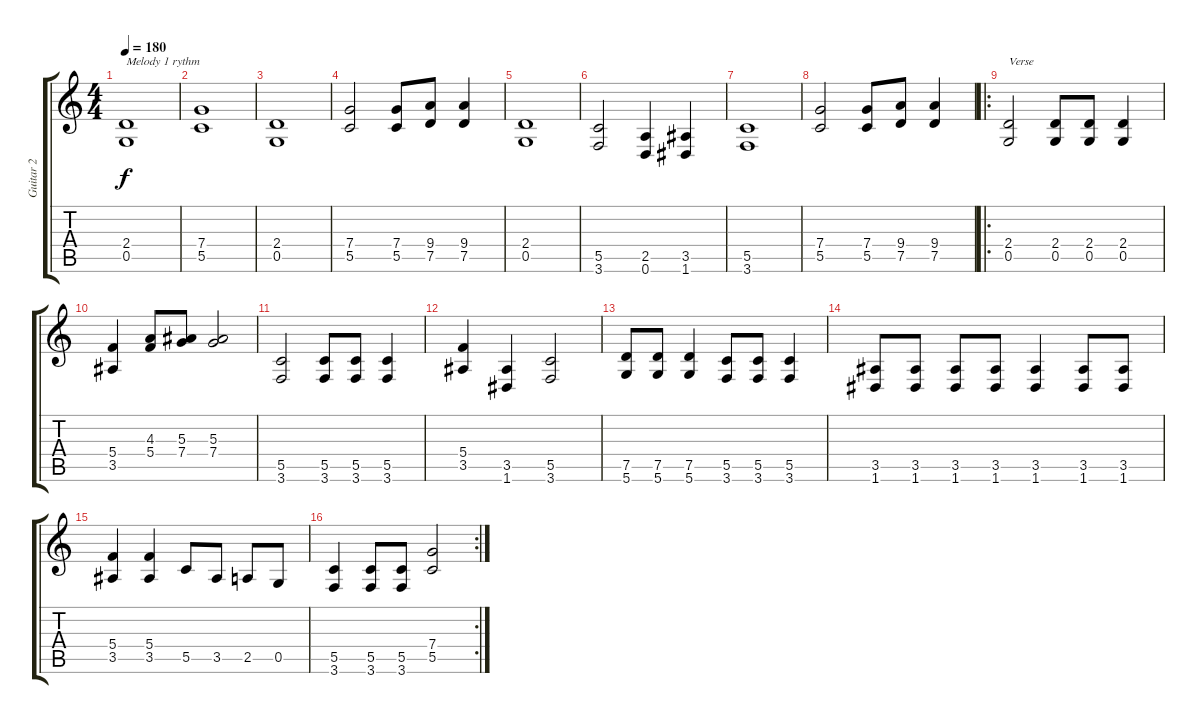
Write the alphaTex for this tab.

\track ("Guitar 2" "Guitar 2") {instrument acousticguitarnylon}
\staff {score tabs}
\tuning (D4 A3 F3 C3 G2 D2) {hide}
\ts (4 4)
\tempo 180
\clef g2
\ks c
(2.4 0.5).1{txt "Melody 1 rythm" dy f} |
(7.4 5.5).1 |
(2.4 0.5).1 |
(7.4 5.5).2 (7.4 5.5).8 (9.4 7.5).8 (9.4 7.5).4 |
(2.4 0.5).1 |
(5.5 3.6).2 (2.5 0.6).4 (3.5 1.6).4 |
(5.5 3.6).1 |
(7.4 5.5).2 (7.4 5.5).8 (9.4 7.5).8 (9.4 7.5).4 |
\ro
(2.4 0.5).2{txt "Verse"} (2.4 0.5).8 (2.4 0.5).8 (2.4 0.5).4 |
(5.4 3.5).4 (4.3 5.4).8 (5.3 7.4).8 (5.3 7.4).2 |
(5.5 3.6).2 (5.5 3.6).8 (5.5 3.6).8 (5.5 3.6).4 |
(5.4 3.5).4 (3.5 1.6).4 (5.5 3.6).2 |
(7.5 5.6).8 (7.5 5.6).8 (7.5 5.6).4 (5.5 3.6).8 (5.5 3.6).8 (5.5 3.6).4 |
(3.5 1.6).8 (3.5 1.6).8 (3.5 1.6).8 (3.5 1.6).8 (3.5 1.6).4 (3.5 1.6).8 (3.5 1.6).8 |
(5.4 3.5).4 (5.4 3.5).4 5.5.8 3.5.8 2.5.8 0.5.8 |
\rc 2
(5.5 3.6).4 (5.5 3.6).8 (5.5 3.6).8 (7.4 5.5).2
